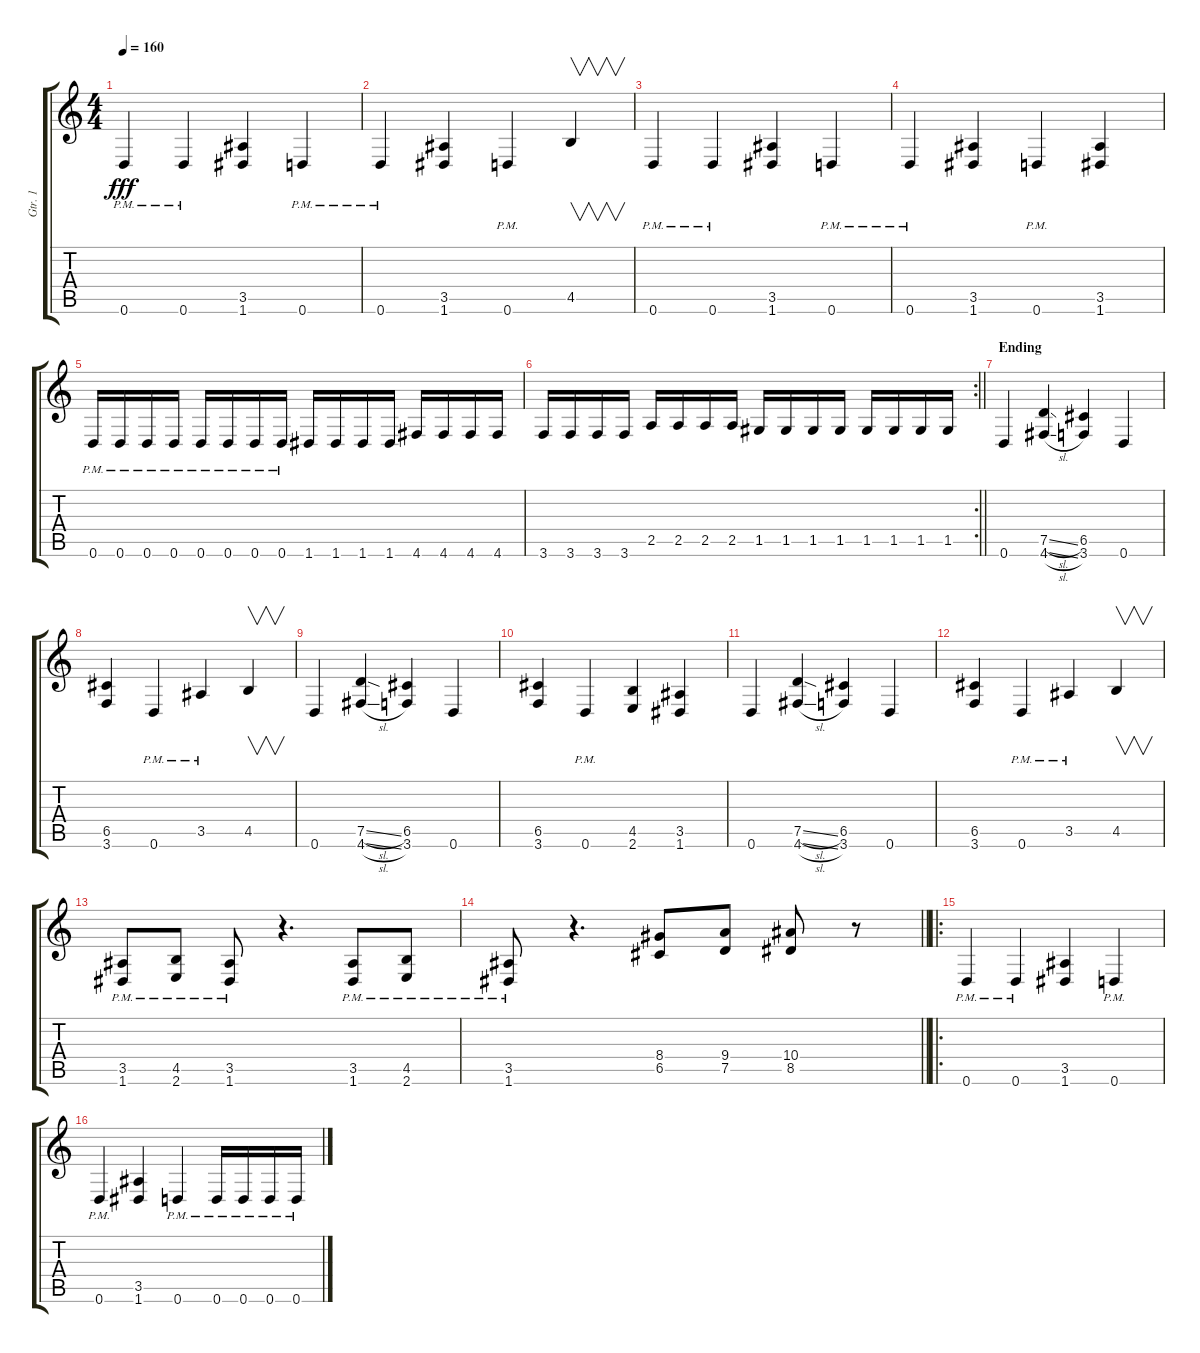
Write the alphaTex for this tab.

\track ("Gtr. 1" "Gtr. 1") {instrument distortionguitar}
\staff {score tabs}
\tuning (D4 A3 F3 C3 G2 D2) {hide}
\ts (4 4)
\tempo 160
\clef g2
\ks c
0.6{pm}.4{dy fff} 0.6{pm}.4 (3.5 1.6).4 0.6{pm}.4 |
0.6{pm}.4 (3.5 1.6).4 0.6{pm}.4 4.5.4{v instrument guitarharmonics} |
0.6{pm}.4{instrument distortionguitar} 0.6{pm}.4 (3.5 1.6).4 0.6{pm}.4 |
0.6{pm}.4 (3.5 1.6).4 0.6{pm}.4 (3.5 1.6).4 |
0.6{pm}.16 0.6{pm}.16 0.6{pm}.16 0.6{pm}.16 0.6{pm}.16 0.6{pm}.16 0.6{pm}.16 0.6{pm}.16 1.6.16 1.6.16 1.6.16 1.6.16 4.6.16 4.6.16 4.6.16 4.6.16 |
\rc 2
\barLineRight lightlight
3.6.16 3.6.16 3.6.16 3.6.16 2.5.16 2.5.16 2.5.16 2.5.16 1.5.16 1.5.16 1.5.16 1.5.16 1.5.16 1.5.16 1.5.16 1.5.16 |
\section ("" "Ending")
0.6.4 (7.5{sl} 4.6{sl}).4 (6.5 3.6).4 0.6.4 |
(6.5 3.6).4 0.6{pm}.4 3.5{pm}.4 4.5.4{v instrument guitarharmonics} |
0.6.4{instrument distortionguitar} (7.5{sl} 4.6{sl}).4 (6.5 3.6).4 0.6.4 |
(6.5 3.6).4 0.6{pm}.4 (4.5 2.6).4 (3.5 1.6).4 |
0.6.4{instrument distortionguitar} (7.5{sl} 4.6{sl}).4 (6.5 3.6).4 0.6.4 |
(6.5 3.6).4 0.6{pm}.4 3.5{pm}.4 4.5.4{v instrument guitarharmonics} |
(3.5{pm} 1.6{pm}).8{instrument distortionguitar} (4.5{pm} 2.6{pm}).8 (3.5{pm} 1.6{pm}).8 r.4{d} (3.5{pm} 1.6{pm}).8 (4.5{pm} 2.6{pm}).8 |
\barLineRight lightlight
(3.5{pm} 1.6{pm}).8 r.4{d} (8.4 6.5).8 (9.4 7.5).8 (10.4 8.5).8 r.8 |
\ro
0.6{pm}.4{volume 0} 0.6{pm}.4 (3.5 1.6).4 0.6{pm}.4 |
0.6{pm}.4 (3.5 1.6).4 0.6{pm}.4 0.6{pm}.16 0.6{pm}.16 0.6{pm}.16 0.6{pm}.16
